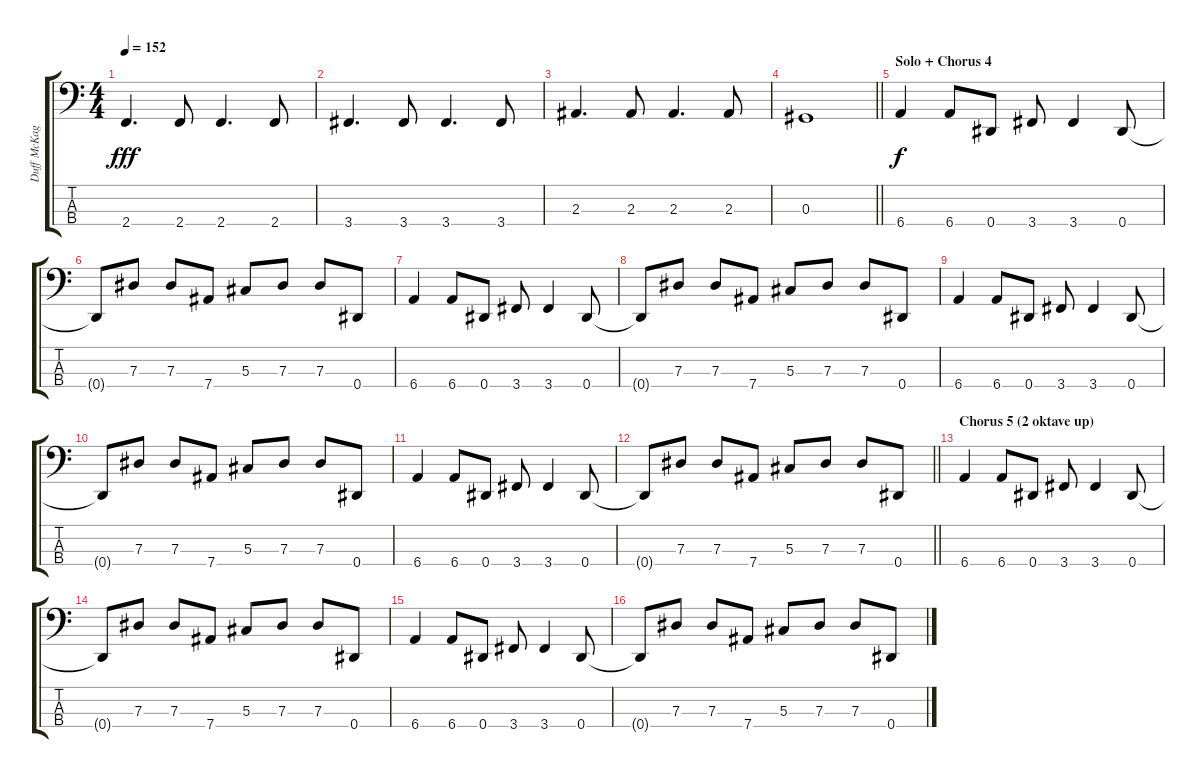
\track ("Duff McKagan" "Duff McKag") {instrument electricbasspick}
\staff {score tabs}
\tuning (Gb2 Db2 Ab1 Eb1) {hide}
\ts (4 4)
\tempo 152
\clef f4
\ks c
2.4.4{d dy fff} 2.4.8 2.4.4{d} 2.4.8 |
3.4.4{d} 3.4.8 3.4.4{d} 3.4.8 |
2.3.4{d} 2.3.8 2.3.4{d} 2.3.8 |
\barLineRight lightlight
0.3.1 |
\section ("" "Solo + Chorus 4")
6.4.4{dy f} 6.4.8 0.4.8 3.4.8 3.4.4 0.4.8 |
0.4{t}.8 7.3.8 7.3.8 7.4.8 5.3.8 7.3.8 7.3.8 0.4.8 |
6.4.4 6.4.8 0.4.8 3.4.8 3.4.4 0.4.8 |
0.4{t}.8 7.3.8 7.3.8 7.4.8 5.3.8 7.3.8 7.3.8 0.4.8 |
6.4.4 6.4.8 0.4.8 3.4.8 3.4.4 0.4.8 |
0.4{t}.8 7.3.8 7.3.8 7.4.8 5.3.8 7.3.8 7.3.8 0.4.8 |
6.4.4 6.4.8 0.4.8 3.4.8 3.4.4 0.4.8 |
\barLineRight lightlight
0.4{t}.8 7.3.8 7.3.8 7.4.8 5.3.8 7.3.8 7.3.8 0.4.8 |
\section ("" "Chorus 5 (2 oktave up)")
6.4.4 6.4.8 0.4.8 3.4.8 3.4.4 0.4.8 |
0.4{t}.8 7.3.8 7.3.8 7.4.8 5.3.8 7.3.8 7.3.8 0.4.8 |
6.4.4 6.4.8 0.4.8 3.4.8 3.4.4 0.4.8 |
0.4{t}.8 7.3.8 7.3.8 7.4.8 5.3.8 7.3.8 7.3.8 0.4.8
